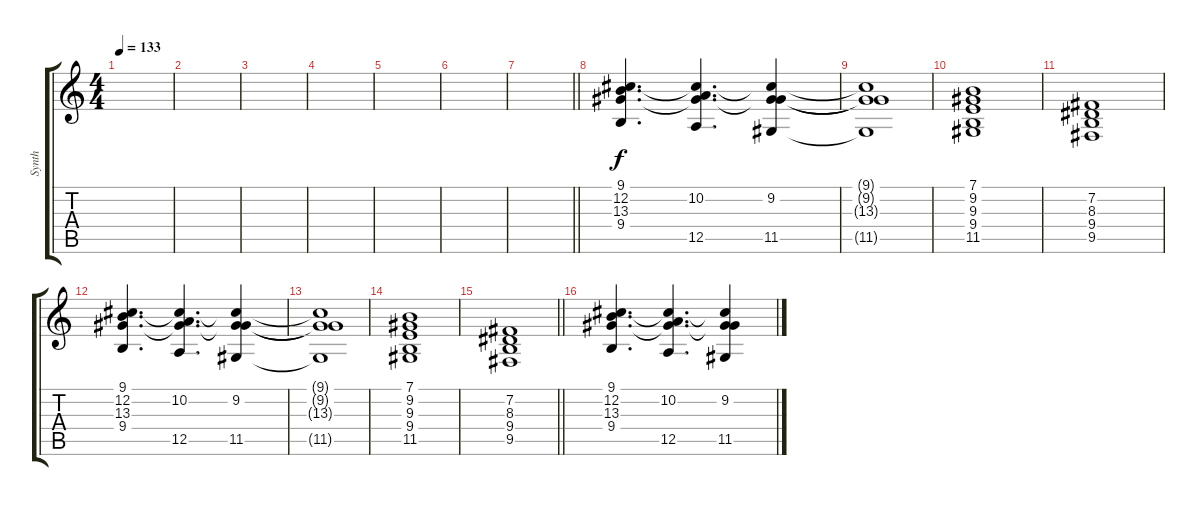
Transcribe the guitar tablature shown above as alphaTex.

\track ("Synth" "Synth") {instrument lead1square}
\staff {score tabs}
\tuning (E4 B3 G3 D3 A2 E2) {hide}
\ts (4 4)
\tempo 133
\clef g2
\ks c
|
|
|
|
|
|
\barLineRight lightlight
|
(9.1 12.2 13.3 9.4).4{d} (9.1{t} 10.2 13.3{t} 12.5).4{d} (9.1{t} 9.2 13.3{t} 11.5).4 |
(9.1{t} 9.2{t} 13.3{t} 11.5{t}).1 |
(7.1 9.2 9.3 9.4 11.5).1 |
(7.2 8.3 9.4 9.5).1 |
(9.1 12.2 13.3 9.4).4{d} (9.1{t} 10.2 13.3{t} 12.5).4{d} (9.1{t} 9.2 13.3{t} 11.5).4 |
(9.1{t} 9.2{t} 13.3{t} 11.5{t}).1 |
(7.1 9.2 9.3 9.4 11.5).1 |
\barLineRight lightlight
(7.2 8.3 9.4 9.5).1 |
(9.1 12.2 13.3 9.4).4{d} (9.1{t} 10.2 13.3{t} 12.5).4{d} (9.1{t} 9.2 13.3{t} 11.5).4
